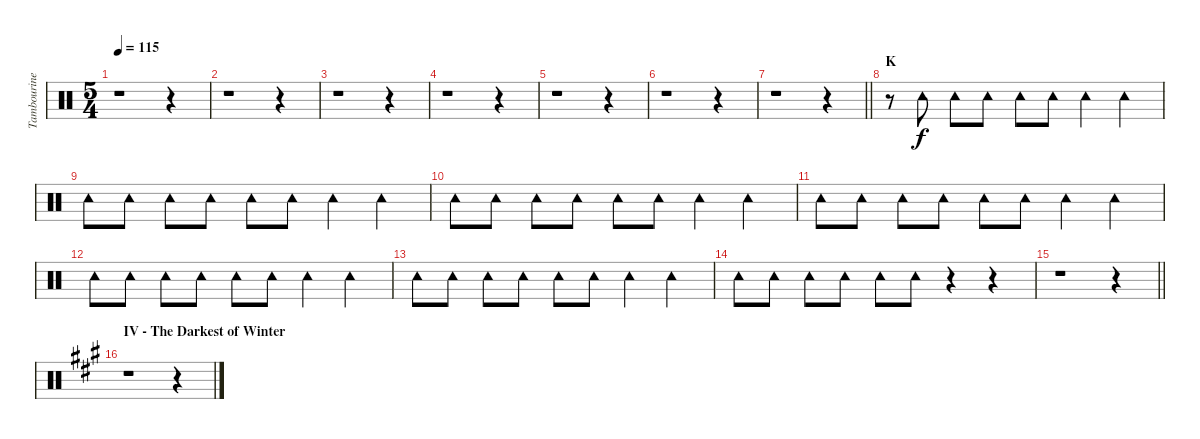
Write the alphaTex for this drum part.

\track ("Tambourine" "Tambourine") {instrument percussion}
\staff {score}
\articulation defaults
\ts (5 4)
\tempo 115
\clef neutral
\ks aminor
r.1{dy f} r.4 |
r.1 r.4 |
r.1 r.4 |
r.1 r.4 |
r.1 r.4 |
r.1 r.4 |
\barLineRight lightlight
r.1 r.4 |
\section ("" "K")
r.8 "Tambourine (hit)".8 "Tambourine (hit)".8 "Tambourine (hit)".8 "Tambourine (hit)".8 "Tambourine (hit)".8 "Tambourine (hit)".4 "Tambourine (hit)".4 |
"Tambourine (hit)".8 "Tambourine (hit)".8 "Tambourine (hit)".8 "Tambourine (hit)".8 "Tambourine (hit)".8 "Tambourine (hit)".8 "Tambourine (hit)".4 "Tambourine (hit)".4 |
"Tambourine (hit)".8 "Tambourine (hit)".8 "Tambourine (hit)".8 "Tambourine (hit)".8 "Tambourine (hit)".8 "Tambourine (hit)".8 "Tambourine (hit)".4 "Tambourine (hit)".4 |
"Tambourine (hit)".8 "Tambourine (hit)".8 "Tambourine (hit)".8 "Tambourine (hit)".8 "Tambourine (hit)".8 "Tambourine (hit)".8 "Tambourine (hit)".4 "Tambourine (hit)".4 |
"Tambourine (hit)".8 "Tambourine (hit)".8 "Tambourine (hit)".8 "Tambourine (hit)".8 "Tambourine (hit)".8 "Tambourine (hit)".8 "Tambourine (hit)".4 "Tambourine (hit)".4 |
"Tambourine (hit)".8 "Tambourine (hit)".8 "Tambourine (hit)".8 "Tambourine (hit)".8 "Tambourine (hit)".8 "Tambourine (hit)".8 "Tambourine (hit)".4 "Tambourine (hit)".4 |
"Tambourine (hit)".8 "Tambourine (hit)".8 "Tambourine (hit)".8 "Tambourine (hit)".8 "Tambourine (hit)".8 "Tambourine (hit)".8 r.4 r.4 |
\barLineRight lightlight
r.1 r.4 |
\section ("" "IV - The Darkest of Winter")
\ks f#minor
r.1 r.4
